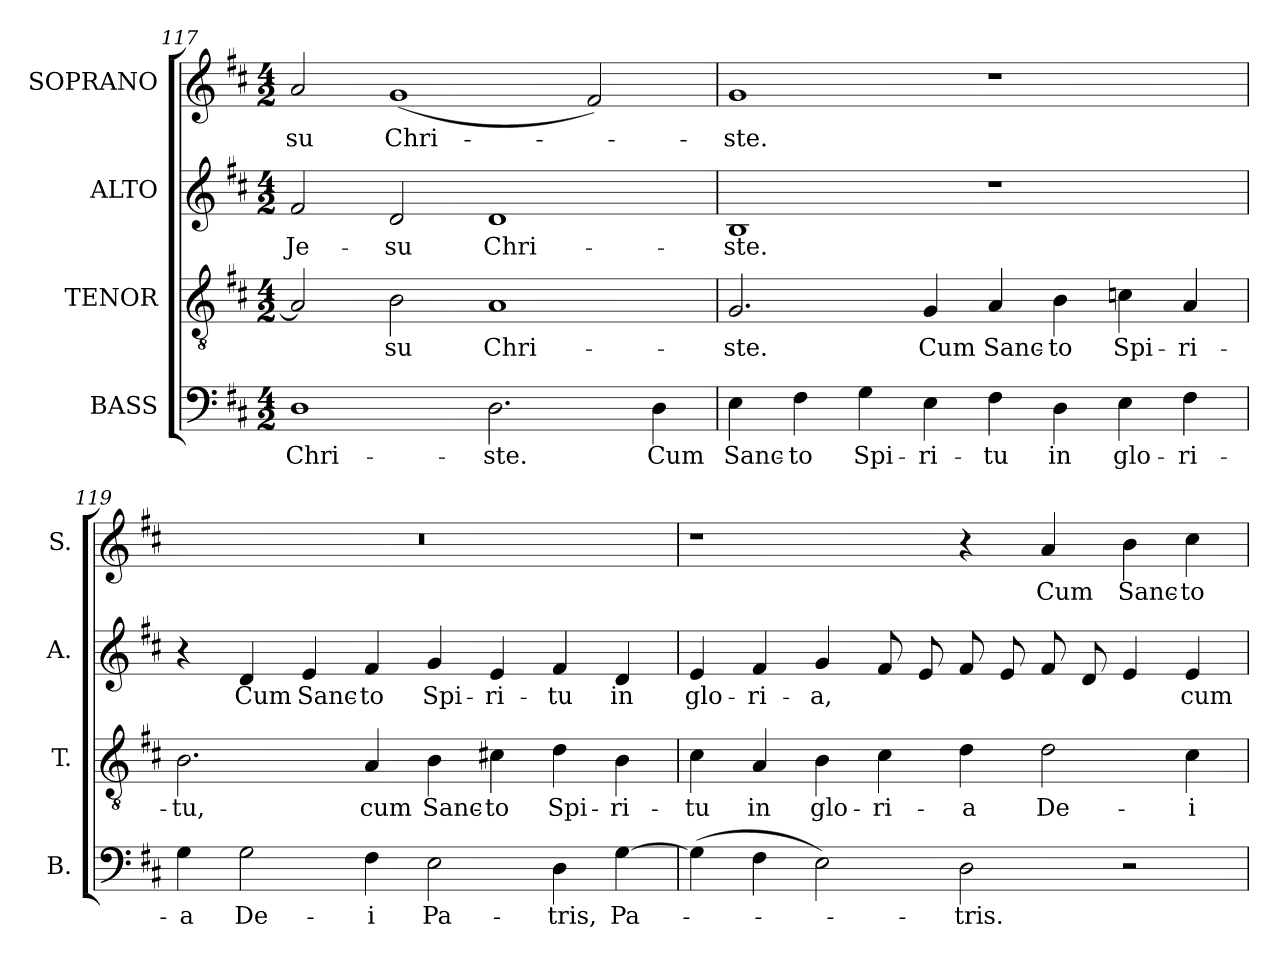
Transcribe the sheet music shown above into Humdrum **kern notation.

**kern	**text	**kern	**text	**kern	**text	**kern	**text
*part4	*part4	*part3	*part3	*part2	*part2	*part1	*part1
*staff4	*staff4	*staff3	*staff3	*staff2	*staff2	*staff1	*staff1
*I"BASS	*	*I"TENOR	*	*I"ALTO	*	*I"SOPRANO	*
*I'B.	*	*I'T.	*	*I'A.	*	*I'S.	*
*clefF4	*	*clefGv2	*	*clefG2	*	*clefG2	*
*	*	*ITrd7c12	*	*	*	*	*
*k[f#c#]	*	*k[f#c#]	*	*k[f#c#]	*	*k[f#c#]	*
*D:	*	*D:	*	*D:	*	*D:	*
*M4/2	*	*M4/2	*	*M4/2	*	*M4/2	*
=117	=117	=117	=117	=117	=117	=117	=117
!	!LO:LY:b:color=#000000	!	!	!	!	!	!
!	!	!	!	!	!LO:LY:b:color=#000000	!	!
!	!	!	!	!	!	!	!LO:LY:b:color=#000000
1Di	Chri-	2AAi/]	.	2f#i/	Je-	2ai/	-su
!	!	!	!LO:LY:b:color=#000000	!	!	!	!
!	!	!	!	!	!LO:LY:b:color=#000000	!	!
!	!	!	!	!	!	!	!LO:LY:b:color=#000000
.	.	2BBi\	-su	2di/	-su	(1gi	Chri-
!	!LO:LY:b:color=#000000	!	!	!	!	!	!
!	!	!	!LO:LY:b:color=#000000	!	!	!	!
!	!	!	!	!	!LO:LY:b:color=#000000	!	!
2.Di\	-ste.	1AAi	Chri-	1di	Chri-	.	.
.	.	.	.	.	.	2f#i/)	.
!	!LO:LY:b:color=#000000	!	!	!	!	!	!
4Di\	Cum	.	.	.	.	.	.
=118	=118	=118	=118	=118	=118	=118	=118
!	!LO:LY:b:color=#000000	!	!	!	!	!	!
!	!	!	!LO:LY:b:color=#000000	!	!	!	!
!	!	!	!	!	!LO:LY:b:color=#000000	!	!
!	!	!	!	!	!	!	!LO:LY:b:color=#000000
4Ei\	Sanc-	2.GGi/	-ste.	1Bi	-ste.	1gi	-ste.
!	!LO:LY:b:color=#000000	!	!	!	!	!	!
4F#i\	-to	.	.	.	.	.	.
!	!LO:LY:b:color=#000000	!	!	!	!	!	!
4Gi\	Spi-	.	.	.	.	.	.
!	!LO:LY:b:color=#000000	!	!	!	!	!	!
!	!	!	!LO:LY:b:color=#000000	!	!	!	!
4Ei\	-ri-	4GGi/	Cum	.	.	.	.
!	!LO:LY:b:color=#000000	!	!	!	!	!	!
!	!	!	!LO:LY:b:color=#000000	!	!	!	!
4F#i\	-tu	4AAi/	Sanc-	1r	.	1r	.
!	!LO:LY:b:color=#000000	!	!	!	!	!	!
!	!	!	!LO:LY:b:color=#000000	!	!	!	!
4Di\	in	4BBi\	-to	.	.	.	.
!	!LO:LY:b:color=#000000	!	!	!	!	!	!
!	!	!	!LO:LY:b:color=#000000	!	!	!	!
4Ei\	glo-	4Cni\	Spi-	.	.	.	.
!	!LO:LY:b:color=#000000	!	!	!	!	!	!
!	!	!	!LO:LY:b:color=#000000	!	!	!	!
4F#i\	-ri-	4AAi/	-ri-	.	.	.	.
=119	=119	=119	=119	=119	=119	=119	=119
!	!LO:LY:b:color=#000000	!	!	!	!	!	!
!	!	!	!LO:LY:b:color=#000000	!	!	!LO:N:vis=1	!
4Gi\	-a	2.BBi\	-tu,	4r	.	0r	.
!	!LO:LY:b:color=#000000	!	!	!	!	!	!
!	!	!	!	!	!LO:LY:b:color=#000000	!	!
2Gi\	De-	.	.	4di/	Cum	.	.
!	!	!	!	!	!LO:LY:b:color=#000000	!	!
.	.	.	.	4ei/	Sanc-	.	.
!	!LO:LY:b:color=#000000	!	!	!	!	!	!
!	!	!	!LO:LY:b:color=#000000	!	!	!	!
!	!	!	!	!	!LO:LY:b:color=#000000	!	!
4F#i\	-i	4AAi/	cum	4f#i/	-to	.	.
!	!LO:LY:b:color=#000000	!	!	!	!	!	!
!	!	!	!LO:LY:b:color=#000000	!	!	!	!
!	!	!	!	!	!LO:LY:b:color=#000000	!	!
2Ei\	Pa-	4BBi\	Sanc-	4gi/	Spi-	.	.
!	!	!	!LO:LY:b:color=#000000	!	!	!	!
!	!	!	!	!	!LO:LY:b:color=#000000	!	!
.	.	4C#Xi\	-to	4ei/	-ri-	.	.
!	!LO:LY:b:color=#000000	!	!	!	!	!	!
!	!	!	!LO:LY:b:color=#000000	!	!	!	!
!	!	!	!	!	!LO:LY:b:color=#000000	!	!
4Di\	-tris,	4Di\	Spi-	4f#i/	-tu	.	.
!	!LO:LY:b:color=#000000	!	!	!	!	!	!
!	!	!	!LO:LY:b:color=#000000	!	!	!	!
!	!	!	!	!	!LO:LY:b:color=#000000	!	!
[4Gi\	Pa-	4BBi\	-ri-	4di/	in	.	.
!!LO:LB:g=z
=120	=120	=120	=120	=120	=120	=120	=120
!	!	!	!LO:LY:b:color=#000000	!	!	!	!
!	!	!	!	!	!LO:LY:b:color=#000000	!	!
(4Gi\]	.	4C#i\	-tu	4ei/	glo-	1r	.
!	!	!	!LO:LY:b:color=#000000	!	!	!	!
!	!	!	!	!	!LO:LY:b:color=#000000	!	!
4F#i\	.	4AAi/	in	4f#i/	-ri-	.	.
!	!	!	!LO:LY:b:color=#000000	!	!	!	!
!	!	!	!	!	!LO:LY:b:color=#000000	!	!
2Ei\)	.	4BBi\	glo-	4gi/	-a,	.	.
!	!	!	!LO:LY:b:color=#000000	!	!	!	!
.	.	4C#i\	-ri-	8f#i/	.	.	.
.	.	.	.	8ei/	.	.	.
!	!LO:LY:b:color=#000000	!	!	!	!	!	!
!	!	!	!LO:LY:b:color=#000000	!	!	!	!
2Di\	-tris.	4Di\	-a	8f#i/	.	4r	.
.	.	.	.	8ei/	.	.	.
!	!	!	!LO:LY:b:color=#000000	!	!	!	!
!	!	!	!	!	!	!	!LO:LY:b:color=#000000
.	.	2Di\	De-	8f#i/	.	4ai/	Cum
.	.	.	.	8di/	.	.	.
!	!	!	!	!	!	!	!LO:LY:b:color=#000000
2r	.	.	.	4ei/	.	4bi\	Sanc-
!	!	!	!LO:LY:b:color=#000000	!	!	!	!
!	!	!	!	!	!LO:LY:b:color=#000000	!	!
!	!	!	!	!	!	!	!LO:LY:b:color=#000000
.	.	4C#i\	-i	4ei/	cum	4cc#i\	-to
=	=	=	=	=	=	=	=
*-	*-	*-	*-	*-	*-	*-	*-
